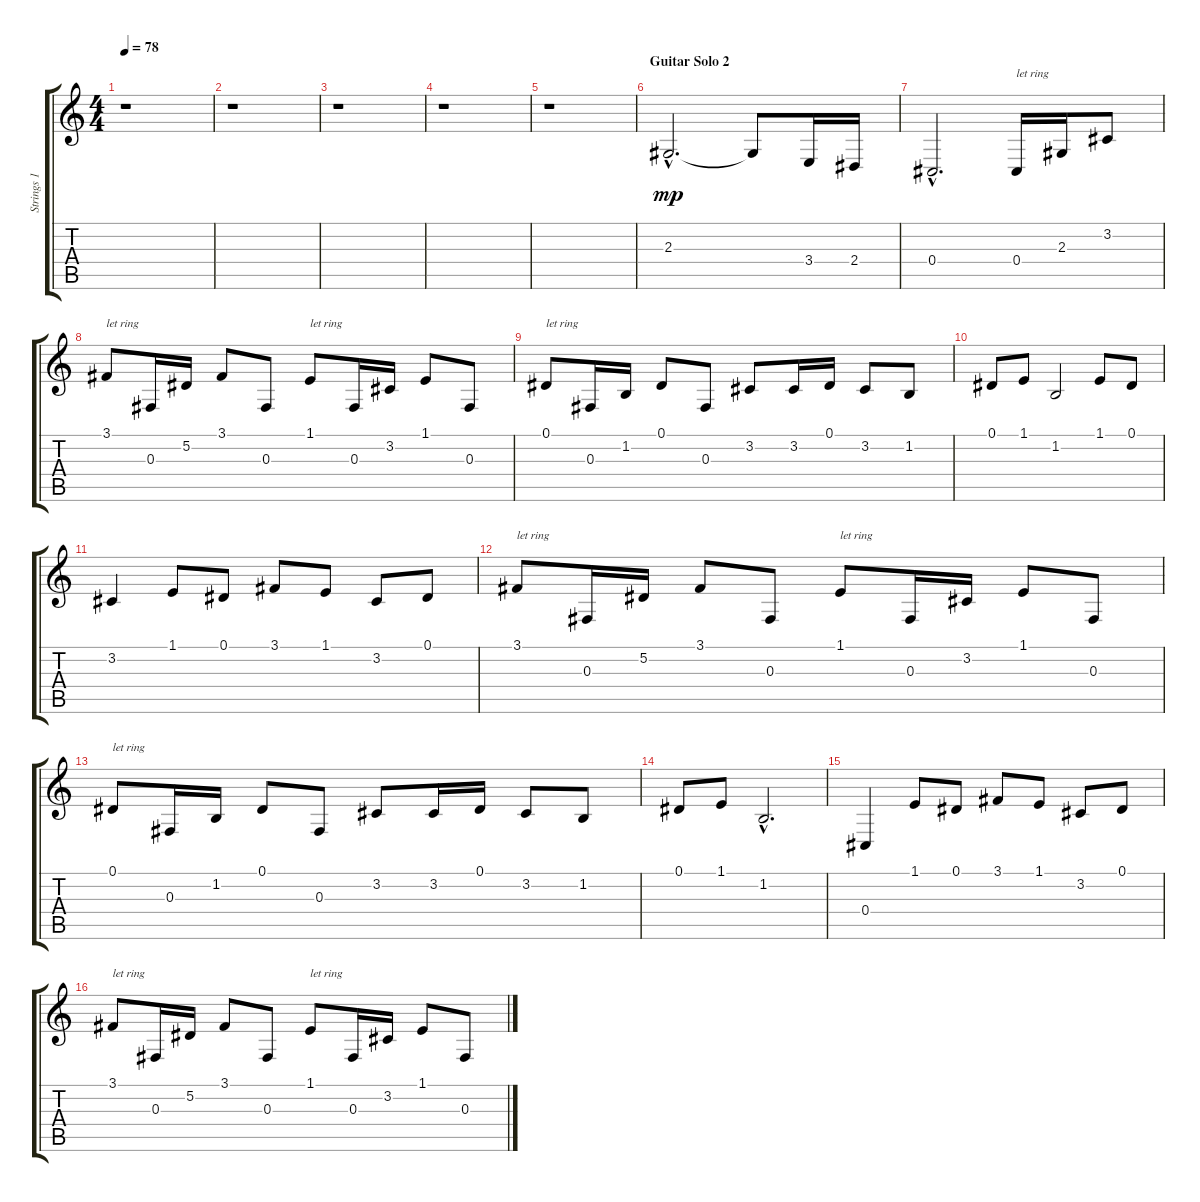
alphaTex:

\track ("Strings 1" "Strings 1") {instrument tremolostrings}
\staff {score tabs}
\tuning (Eb4 Bb3 Gb3 Db3 Ab2 Eb2) {hide}
\ts (4 4)
\tempo 78
\clef g2
\ks c
r.1{dy mp} |
r.1 |
r.1 |
r.1 |
r.1 |
\section ("" "Guitar Solo 2")
2.3{hac}.2{d} 2.3{t}.8 3.4.16 2.4.16 |
0.4{hac}.2{d} 0.4.16{txt "let ring"} 2.3.16 3.2.8 |
3.1.8{txt "let ring"} 0.3.16 5.2.16 3.1.8 0.3.8 1.1.8{txt "let ring"} 0.3.16 3.2.16 1.1.8 0.3.8 |
0.1.8{txt "let ring"} 0.3.16 1.2.16 0.1.8 0.3.8 3.2.8 3.2.16 0.1.16 3.2.8 1.2.8 |
0.1.8 1.1.8 1.2.2 1.1.8 0.1.8 |
3.2.4 1.1.8 0.1.8 3.1.8 1.1.8 3.2.8 0.1.8 |
3.1.8{txt "let ring"} 0.3.16 5.2.16 3.1.8 0.3.8 1.1.8{txt "let ring"} 0.3.16 3.2.16 1.1.8 0.3.8 |
0.1.8{txt "let ring"} 0.3.16 1.2.16 0.1.8 0.3.8 3.2.8 3.2.16 0.1.16 3.2.8 1.2.8 |
0.1.8 1.1.8 1.2{hac}.2{d} |
0.4.4 1.1.8 0.1.8 3.1.8 1.1.8 3.2.8 0.1.8 |
3.1.8{txt "let ring"} 0.3.16 5.2.16 3.1.8 0.3.8 1.1.8{txt "let ring"} 0.3.16 3.2.16 1.1.8 0.3.8
